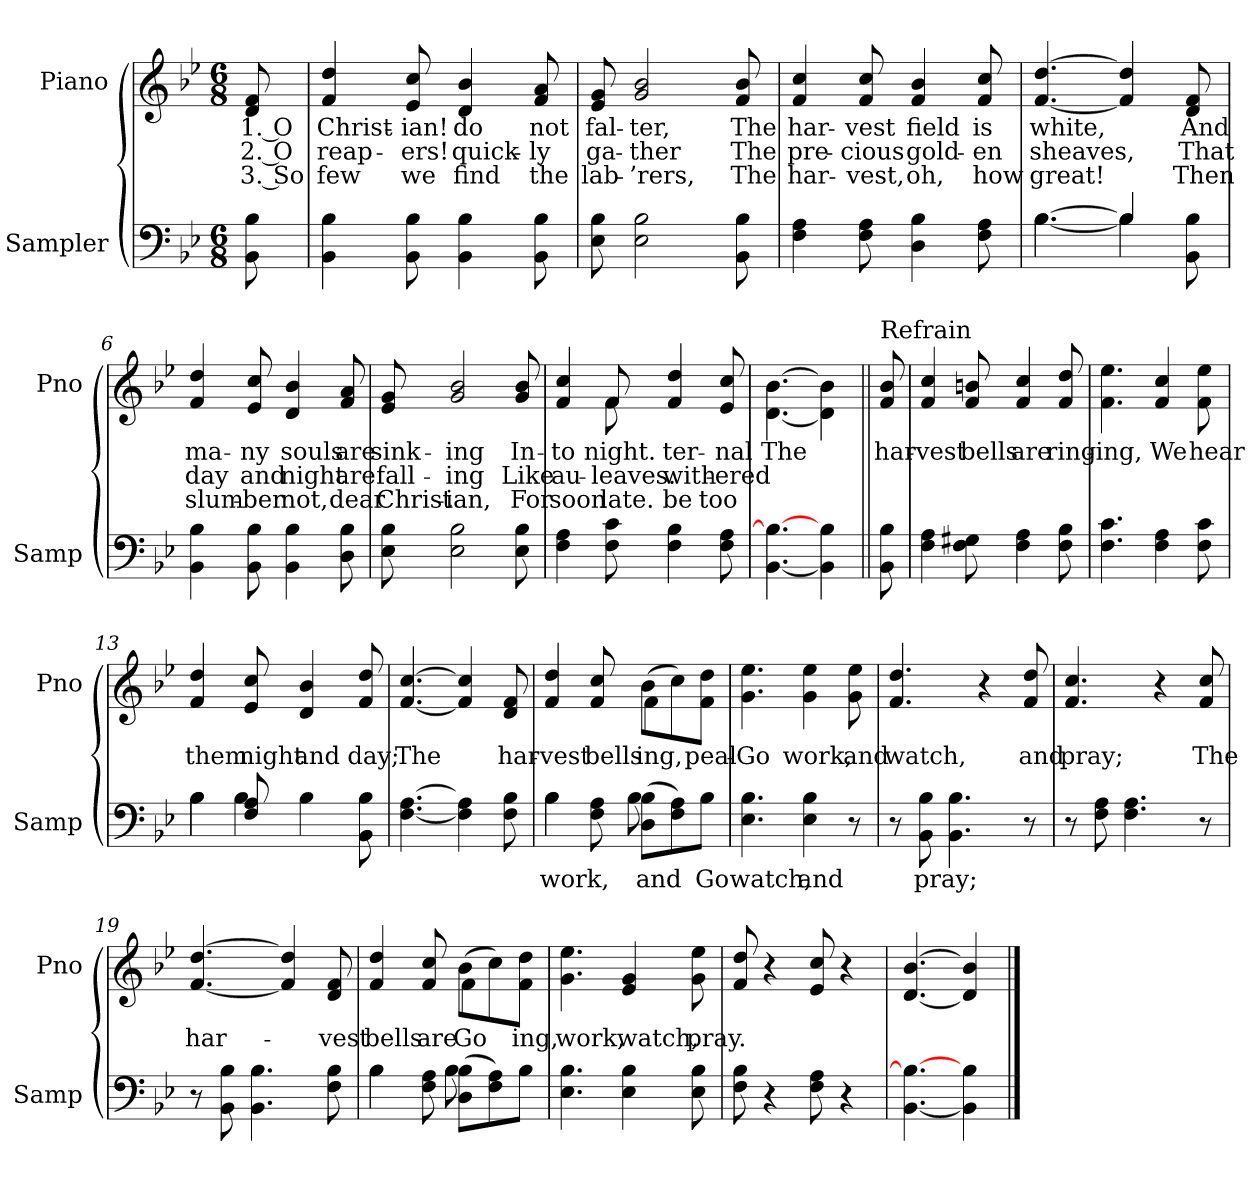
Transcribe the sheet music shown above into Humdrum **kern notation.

**kern	**text	**kern	**text	**text	**text
*part2	*part2	*part1	*part1	*part1	*part1
*staff2	*staff2	*staff1	*staff1	*staff1	*staff1
*I"Sampler	*	*I"Piano	*	*	*
*I'Samp	*	*I'Pno	*	*	*
*clefF4	*	*clefG2	*	*	*
*k[b-e-]	*	*k[b-e-]	*	*	*
*B-:	*	*B-:	*	*	*
*M6/8	*	*M6/8	*	*	*
=1	=1	=1	=1	=1	=1
8BB- 8B-	.	8d 8f	1. O	2. O	3. So
=2	=2	=2	=2	=2	=2
4BB- 4B-	.	4f 4dd	Christ-	reap-	few
8BB- 8B-	.	8e- 8cc	-ian!	-ers!	we
4BB- 4B-	.	4d 4b-	do	quick-	find
8BB- 8B-	.	8f 8a	not	-ly	the
=3	=3	=3	=3	=3	=3
8E- 8B-	.	8e- 8g	fal-	ga-	lab-
2E- 2B-	.	2g 2b-	-ter,	-ther	-’rers,
8BB- 8B-	.	8f 8b-	The	The	The
=4	=4	=4	=4	=4	=4
4F 4A	.	4f 4cc	har-	pre-	har-
8F 8A	.	8f 8cc	-vest	-cious	-vest,
4D 4B-	.	4f 4b-	field	gold-	oh,
8F 8A	.	8f 8cc	is	-en	how
=5	=5	=5	=5	=5	=5
*^	*	*	*	*	*
[4.B-\	[4.B-	.	[4.f [4.dd	white,	sheaves,	great!
4B-/]	4B-]	.	4f] 4dd]	.	.	.
8BB- 8B-	8ryy	.	8d 8f	And	That	Then
*v	*v	*	*	*	*	*
=6	=6	=6	=6	=6	=6
4BB- 4B-	.	4f 4dd	ma-	day	slum-
8BB- 8B-	.	8e- 8cc	-ny	and	-ber
4BB- 4B-	.	4d 4b-	souls	night	not,
8D 8B-	.	8f 8a	are	are	dear
=7	=7	=7	=7	=7	=7
8E- 8B-	.	8e- 8g	sink-	fall-	Christ-
2E- 2B-	.	2g 2b-	-ing	-ing	-ian,
8E- 8B-	.	8g 8b-	In-	Like	For
=8	=8	=8	=8	=8	=8
*	*	*^	*	*	*
4F 4A	.	4f 4cc	4ryy	-to	au-	soon
8F 8c	.	8f/	8f	night.	leaves.	late.
4F 4B-	.	4f 4dd	4.ryy	-ter-	with-	be
8F 8A	.	8e- 8cc	.	-nal	-ered	too
*	*	*v	*v	*	*	*
=9	=9	=9	=9	=9	=9
[4.BB- 4.B-_	.	[4.d\ [4.b-\	The	.	.
4BB-] 4B-	.	4d\] 4b-\]	.	.	.
=10||	=10||	=10||	=10||	=10||	=10||
!	!	!LO:TX:t=Refrain	!	!	!
8BB- 8B-	.	8f 8b-	har-	.	.
=11	=11	=11	=11	=11	=11
4F 4A	.	4f 4cc	-vest	.	.
8F 8G#X	.	8f 8bn	bells	.	.
4F 4A	.	4f 4cc	are	.	.
8F 8B-	.	8f 8dd	ring-	.	.
=12	=12	=12	=12	=12	=12
4.F 4.c	.	4.f 4.ee-	-ing,	.	.
4F 4A	.	4f 4cc	We	.	.
8F 8c	.	8f 8ee-	hear	.	.
=13	=13	=13	=13	=13	=13
*^	*	*	*	*	*
4B-\	4B-	.	4f 4dd	them	.	.
8F 8A	4B-	.	8e- 8cc	night	.	.
4B-\	.	.	4d 4b-	and	.	.
.	4ryy	.	.	.	.	.
8BB- 8B-	.	.	8f 8dd	day;	.	.
*v	*v	*	*	*	*	*
=14	=14	=14	=14	=14	=14
[4.F [4.A	.	[4.f [4.cc	The	.	.
4F] 4A]	.	4f] 4cc]	.	.	.
8F 8B-	.	8d 8f	har-	.	.
=15	=15	=15	=15	=15	=15
*^	*	*^	*	*	*
4B-\	4B-	work,	4f 4dd	4.ryy	-vest	.	.
8F 8A	8ryy	.	8f 8cc	.	bells	.	.
(8D\ 8B-\L	8B-	and	(8b-\L	4f	-ing,	.	.
8F\ 8A\)	4ryy	.	8cc\)	.	.	.	.
8B-\J	.	Go	8f\ 8dd\J	8ryy	peal-	.	.
*v	*v	*	*	*	*	*	*
*	*	*v	*v	*	*	*
=16	=16	=16	=16	=16	=16
4.E- 4.B-	watch,	4.g 4.ee-	Go	.	.
4E- 4B-	and	4g 4ee-	work,	.	.
8r	.	8g 8ee-	and	.	.
=17	=17	=17	=17	=17	=17
8r	.	4.f 4.dd	watch,	.	.
8BB- 8B-	pray;	.	.	.	.
4.BB- 4.B-	.	.	.	.	.
.	.	4r	.	.	.
8r	.	8f 8dd	and	.	.
=18	=18	=18	=18	=18	=18
8r	.	4.f 4.cc	pray;	.	.
8F 8A	.	.	.	.	.
4.F 4.A	.	.	.	.	.
.	.	4r	.	.	.
8r	.	8f 8cc	The	.	.
=19	=19	=19	=19	=19	=19
8r	.	[4.f [4.dd	har-	.	.
8BB- 8B-	.	.	.	.	.
4.BB- 4.B-	.	.	.	.	.
.	.	4f] 4dd]	.	.	.
8F 8B-	.	8d 8f	-vest	.	.
=20	=20	=20	=20	=20	=20
*^	*	*^	*	*	*
4B-\	4B-	.	4f 4dd	4.ryy	bells	.	.
8F 8A	8ryy	.	8f 8cc	.	are	.	.
(8D\ 8B-\L	8B-	.	(8b-\L	4f	Go	.	.
8F\ 8A\)	4ryy	.	8cc\)	.	.	.	.
8B-\J	.	.	8f\ 8dd\J	8ryy	-ing,	.	.
*v	*v	*	*	*	*	*	*
*	*	*v	*v	*	*	*
=21	=21	=21	=21	=21	=21
4.E- 4.B-	.	4.g 4.ee-	work,	.	.
4E- 4B-	.	4e- 4g	watch,	.	.
8E- 8B-	.	8g 8ee-	pray.	.	.
=22	=22	=22	=22	=22	=22
8F 8B-	.	8f 8dd	.	.	.
4r	.	4r	.	.	.
8F 8A	.	8e- 8cc	.	.	.
4r	.	4r	.	.	.
=23	=23	=23	=23	=23	=23
[4.BB- 4.B-_	.	[4.d [4.b-	.	.	.
4BB-] 4B-	.	4d] 4b-]	.	.	.
==	==	==	==	==	==
*-	*-	*-	*-	*-	*-
